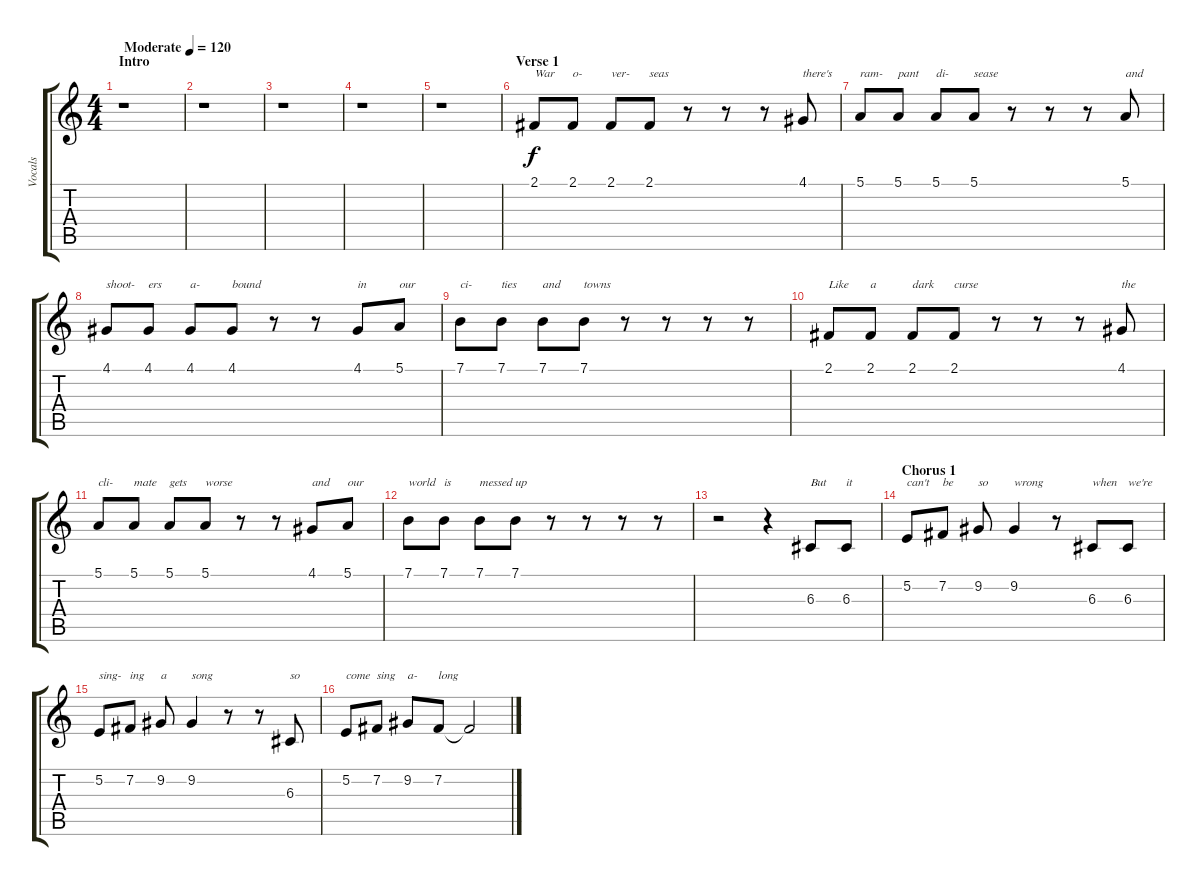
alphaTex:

\track ("Vocals" "Vocals") {instrument synthvoice}
\staff {score tabs}
\tuning (E4 B3 G3 D3 A2 E2) {hide}
\ts (4 4)
\section ("" "Intro")
\tempo (120 "Moderate")
\clef g2
\ks c
r.1{dy f instrument synthvoice} |
r.1 |
r.1 |
r.1 |
r.1 |
\section ("" "Verse 1")
2.1.8{txt "War"} 2.1.8{txt "o-"} 2.1.8{txt "ver-"} 2.1.8{txt "seas"} r.8 r.8 r.8 4.1.8{txt "there's"} |
5.1.8{txt "ram-"} 5.1.8{txt "pant"} 5.1.8{txt "di-"} 5.1.8{txt "sease"} r.8 r.8 r.8 5.1.8{txt "and"} |
4.1.8{txt "shoot-"} 4.1.8{txt "ers"} 4.1.8{txt "a-"} 4.1.8{txt "bound"} r.8 r.8 4.1.8{txt "in"} 5.1.8{txt "our"} |
7.1.8{txt "ci-"} 7.1.8{txt "ties"} 7.1.8{txt "and"} 7.1.8{txt "towns"} r.8 r.8 r.8 r.8 |
2.1.8{txt "Like"} 2.1.8{txt "a"} 2.1.8{txt "dark"} 2.1.8{txt "curse"} r.8 r.8 r.8 4.1.8{txt "the"} |
5.1.8{txt "cli-"} 5.1.8{txt "mate"} 5.1.8{txt "gets"} 5.1.8{txt "worse"} r.8 r.8 4.1.8{txt "and"} 5.1.8{txt "our"} |
7.1.8{txt "world"} 7.1.8{txt "is"} 7.1.8{txt "messed"} 7.1.8{txt "up"} r.8 r.8 r.8 r.8 |
r.2 r.4 6.3.8{txt "But"} 6.3.8{txt "it"} |
\section ("" "Chorus 1")
5.2.8{txt "can't"} 7.2.8{txt "be"} 9.2.8{txt "so"} 9.2.4{txt "wrong"} r.8 6.3.8{txt "when"} 6.3.8{txt "we're"} |
5.2.8{txt "sing-"} 7.2.8{txt "ing"} 9.2.8{txt "a"} 9.2.4{txt "song"} r.8 r.8 6.3.8{txt "so"} |
5.2.8{txt "come"} 7.2.8{txt "sing"} 9.2.8{txt "a-"} 7.2.8{txt "long"} 7.2{t}.2
